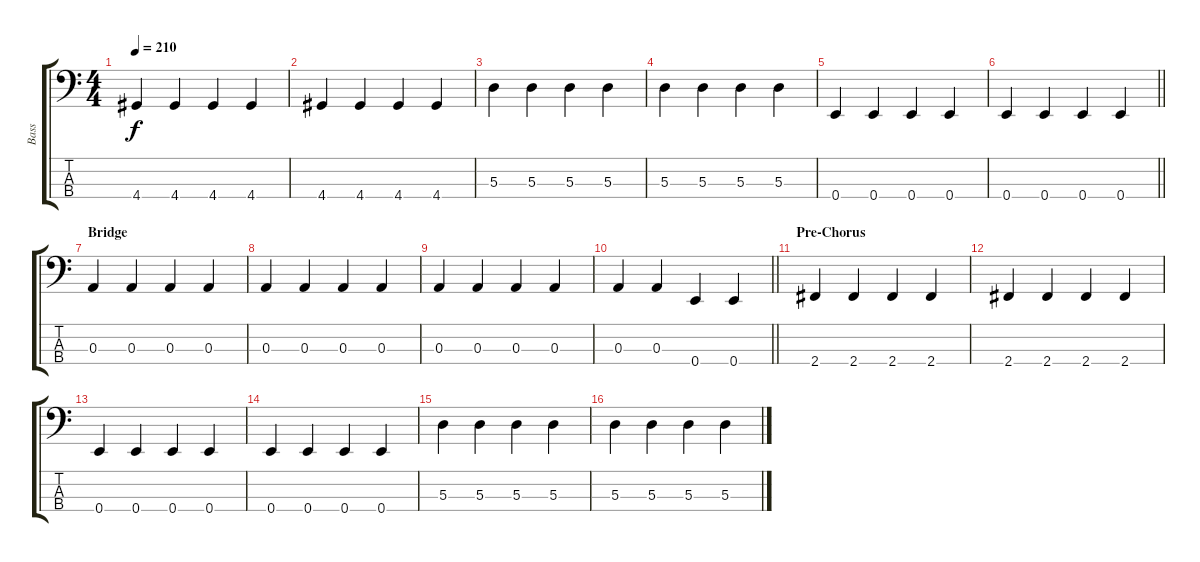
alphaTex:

\track ("Bass" "Bass") {instrument electricbassfinger}
\staff {score tabs}
\tuning (G2 D2 A1 E1) {hide}
\ts (4 4)
\tempo 210
\clef f4
\ks c
4.4.4{dy f} 4.4.4 4.4.4 4.4.4 |
4.4.4 4.4.4 4.4.4 4.4.4 |
5.3.4 5.3.4 5.3.4 5.3.4 |
5.3.4 5.3.4 5.3.4 5.3.4 |
0.4.4 0.4.4 0.4.4 0.4.4 |
\barLineRight lightlight
0.4.4 0.4.4 0.4.4 0.4.4 |
\section ("" "Bridge")
0.3.4 0.3.4 0.3.4 0.3.4 |
0.3.4 0.3.4 0.3.4 0.3.4 |
0.3.4 0.3.4 0.3.4 0.3.4 |
\barLineRight lightlight
0.3.4 0.3.4 0.4.4 0.4.4 |
\section ("" "Pre-Chorus")
2.4.4 2.4.4 2.4.4 2.4.4 |
2.4.4 2.4.4 2.4.4 2.4.4 |
0.4.4 0.4.4 0.4.4 0.4.4 |
0.4.4 0.4.4 0.4.4 0.4.4 |
5.3.4 5.3.4 5.3.4 5.3.4 |
5.3.4 5.3.4 5.3.4 5.3.4
